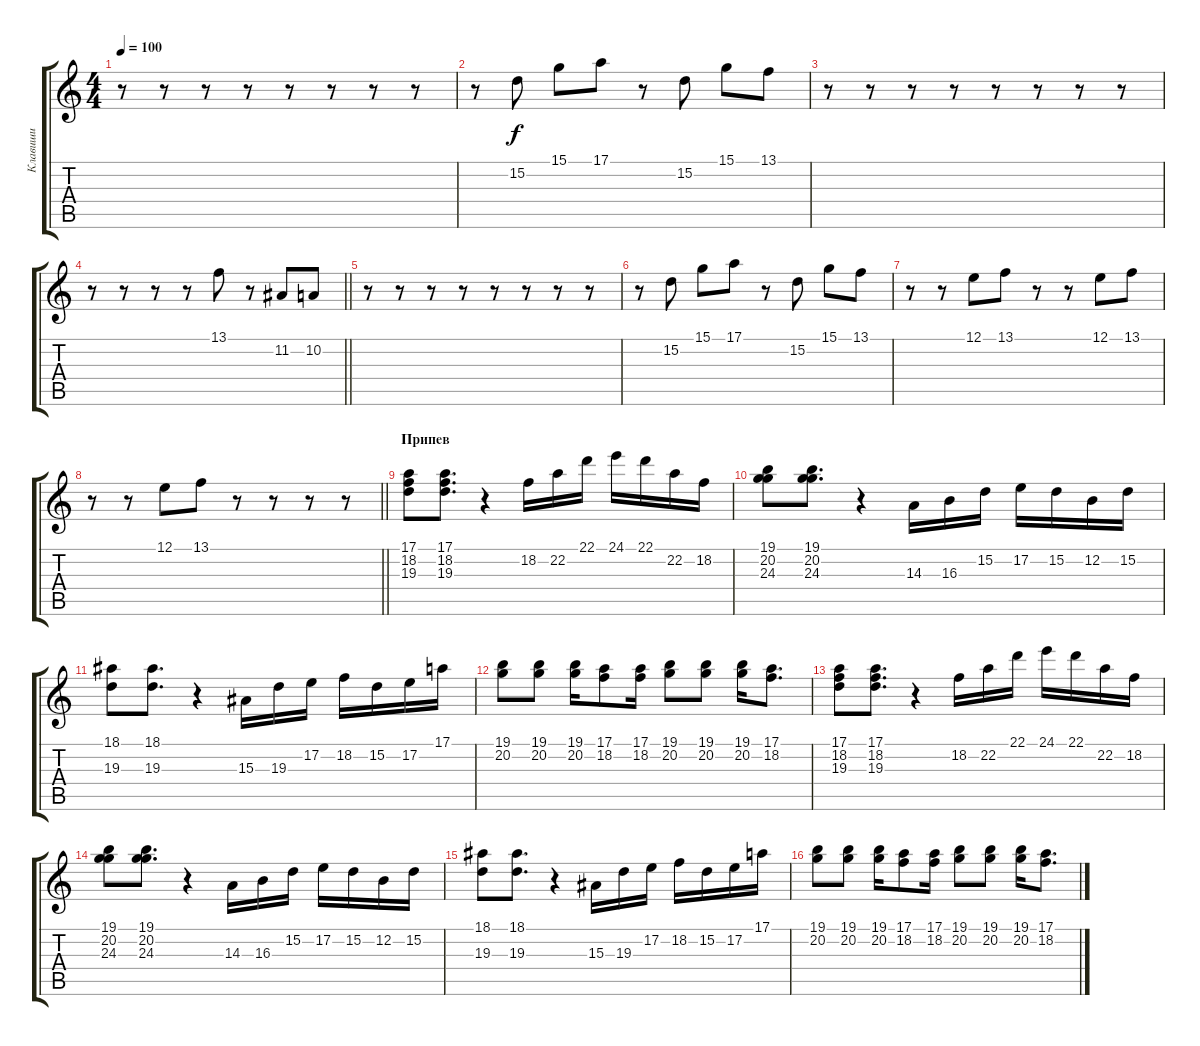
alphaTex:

\track ("Клавиши" "Клавиши") {instrument brightacousticpiano}
\staff {score tabs}
\tuning (E4 B3 G3 D3 A2 E2) {hide}
\ts (4 4)
\tempo 100
\clef g2
\ks c
r.8{dy f} r.8 r.8 r.8 r.8 r.8 r.8 r.8 |
r.8 15.2.8 15.1.8 17.1.8 r.8 15.2.8 15.1.8 13.1.8 |
r.8 r.8 r.8 r.8 r.8 r.8 r.8 r.8 |
\barLineRight lightlight
r.8 r.8 r.8 r.8 13.1.8 r.8 11.2.8 10.2.8 |
r.8 r.8 r.8 r.8 r.8 r.8 r.8 r.8 |
r.8 15.2.8 15.1.8 17.1.8 r.8 15.2.8 15.1.8 13.1.8 |
r.8 r.8 12.1.8 13.1.8 r.8 r.8 12.1.8 13.1.8 |
\barLineRight lightlight
r.8 r.8 12.1.8 13.1.8 r.8 r.8 r.8 r.8 |
\section ("" "Припев")
(17.1 18.2 19.3).8 (17.1 18.2 19.3).8{d} r.4 18.2.16 22.2.16 22.1.16 24.1.16 22.1.16 22.2.16 18.2.16 |
(19.1 20.2 24.3).8 (19.1 20.2 24.3).8{d} r.4 14.3.16 16.3.16 15.2.16 17.2.16 15.2.16 12.2.16 15.2.16 |
(18.1 19.3).8 (18.1 19.3).8{d} r.4 15.3.16 19.3.16 17.2.16 18.2.16 15.2.16 17.2.16 17.1.16 |
(19.1 20.2).8 (19.1 20.2).8 (19.1 20.2).16 (17.1 18.2).8 (17.1 18.2).16 (19.1 20.2).8 (19.1 20.2).8 (19.1 20.2).16 (17.1 18.2).8{d} |
(17.1 18.2 19.3).8 (17.1 18.2 19.3).8{d} r.4 18.2.16 22.2.16 22.1.16 24.1.16 22.1.16 22.2.16 18.2.16 |
(19.1 20.2 24.3).8 (19.1 20.2 24.3).8{d} r.4 14.3.16 16.3.16 15.2.16 17.2.16 15.2.16 12.2.16 15.2.16 |
(18.1 19.3).8 (18.1 19.3).8{d} r.4 15.3.16 19.3.16 17.2.16 18.2.16 15.2.16 17.2.16 17.1.16 |
(19.1 20.2).8 (19.1 20.2).8 (19.1 20.2).16 (17.1 18.2).8 (17.1 18.2).16 (19.1 20.2).8 (19.1 20.2).8 (19.1 20.2).16 (17.1 18.2).8{d}
